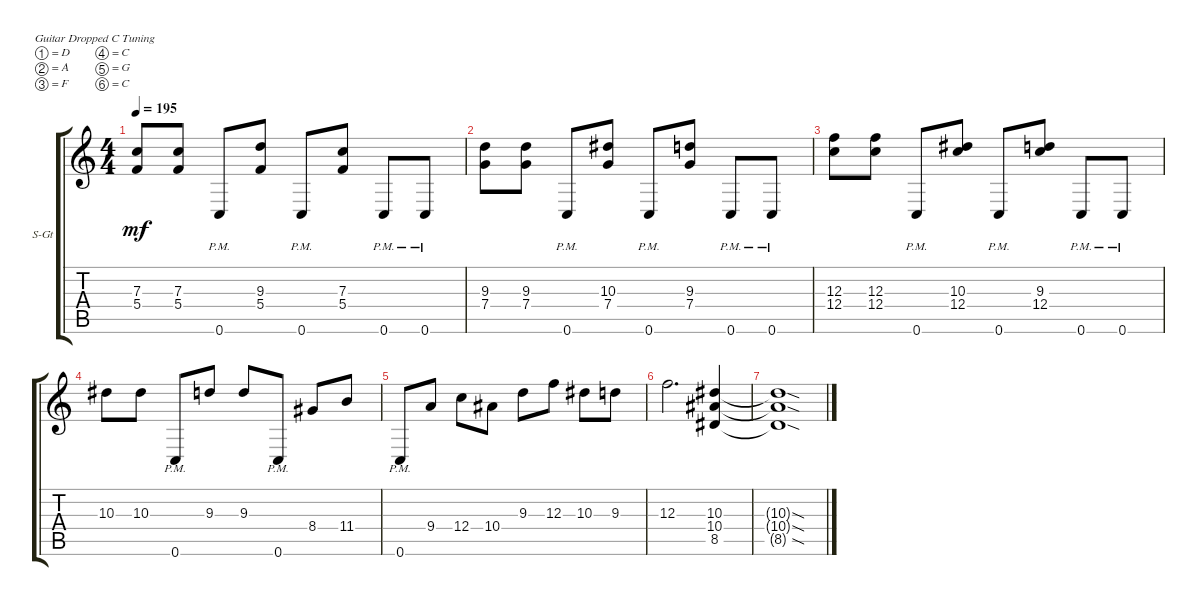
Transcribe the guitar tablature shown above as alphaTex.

\defaultSystemsLayout 4
\bracketExtendMode groupsimilarinstruments
\firstSystemTrackNameOrientation horizontal
\otherSystemsTrackNameOrientation horizontal
\track ("Guitar 1" "S-Gt") {instrument acousticguitarsteel}
\staff {score tabs}
\tuning (D4 A3 F3 C3 G2 C2)
\ts (4 4)
\tempo 195
\clef g2
\ks c
(5.4 7.3).8{dy mf} (7.3 5.4).8 0.6{pm}.8 (5.4 9.3).8 0.6{pm}.8 (5.4 7.3).8 0.6{pm}.8 0.6{pm}.8 |
(7.4 9.3).8 (9.3 7.4).8 0.6{pm}.8 (7.4 10.3).8 0.6{pm}.8 (7.4 9.3).8 0.6{pm}.8 0.6{pm}.8 |
(12.4 12.3).8 (12.3 12.4).8 0.6{pm}.8 (12.4 10.3).8 0.6{pm}.8 (12.4 9.3).8 0.6{pm}.8 0.6{pm}.8 |
10.3.8 10.3.8 0.6{pm}.8 9.3.8 9.3.8 0.6{pm}.8 8.4.8 11.4.8 |
0.6{pm}.8 9.4.8 12.4.8 10.4.8 9.3.8 12.3.8 10.3.8 9.3.8 |
12.3.2{d} (8.5 10.4 10.3).4 |
(8.5{sod t} 10.4{sod t} 10.3{sod t}).1
